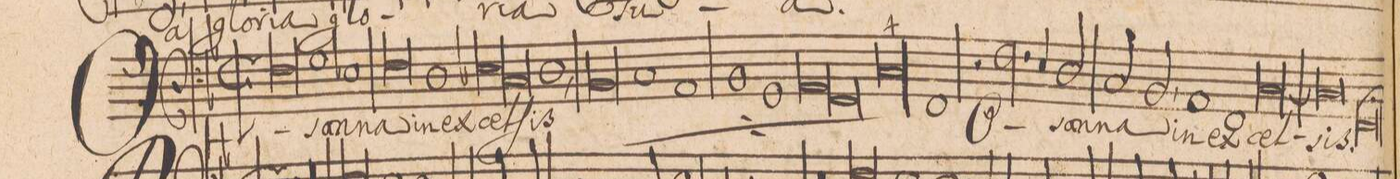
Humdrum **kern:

**kern	**text
*I"[BASSVS.]	*
*clefF4	*
*k[b-]	*
*met(C|)	*
*M2/1	*
0F\	O-
=52-	=52-
1G\	-san-
1E-X\	-na
=53-	=53-
0F\	in
=54-	=54-
1D\	ex-
*lig	*
1E-X\	-cel-
=55-	=55-
1C/	.
*Xlig	*
1D\,	-ſis
=56-	=56-
*	*ij
0BB-/	O-
=57-	=57-
1C/	-san-
1AA/	-na
=58-	=58-
1BB-/	in
1GG/	ex-
=59-	=59-
*lig	*
1AA/	-cel-
1FF/	.
*Xlig	*
=60-	=60-
00C\	.
=61-	=61-
=62-	=62-
1FF/	-sis
2r	.
*	*Xij
2.F\	O-
=63-	=63-
4E/	.
2D/	-san-
2C/	.
2BB-,/	-na
=64-	=64-
1AA/	in
1FF/	ex-
=65-	=65-
[0C/	-cel-
=66-	=66-
0C/]	.
=67-	=67-
0FF/;	-sis.
*-	*-
